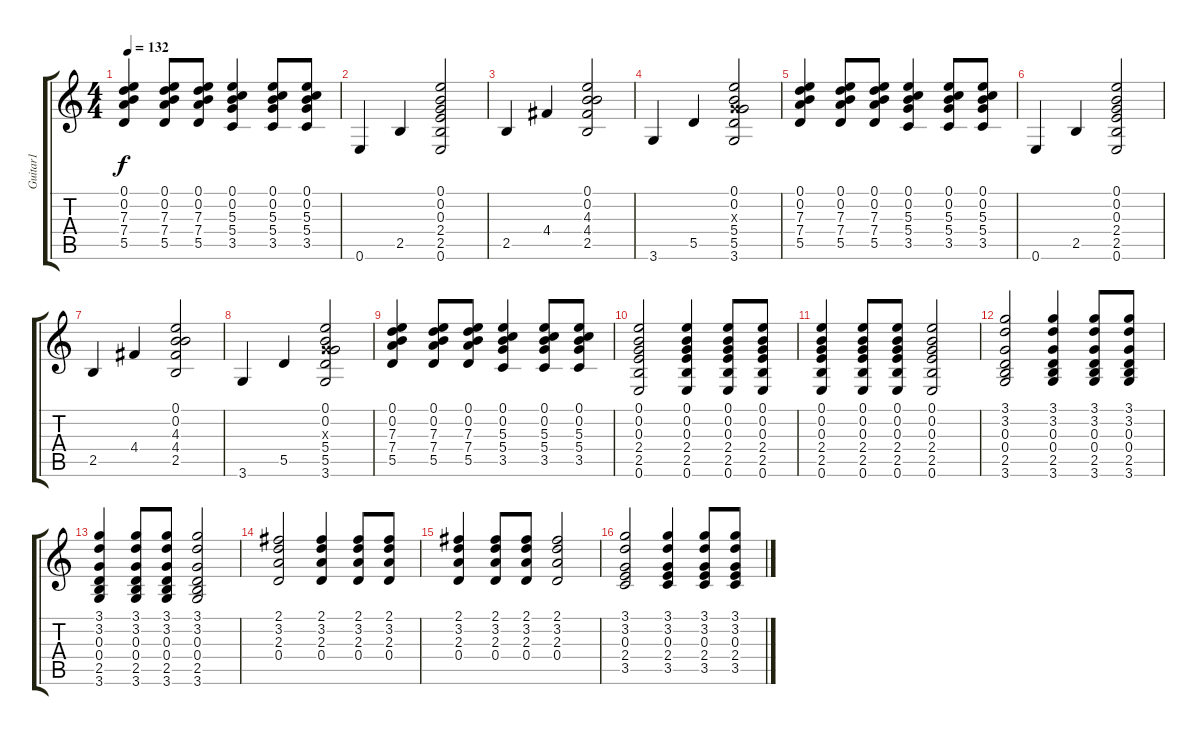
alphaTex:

\track ("Guitar1" "Guitar1") {instrument acousticguitarsteel}
\staff {score tabs}
\tuning (E4 B3 G3 D3 A2 E2) {hide}
\ts (4 4)
\tempo 132
\clef g2
\ks c
(0.1 0.2 7.3 7.4 5.5).4{dy f} (0.1 0.2 7.3 7.4 5.5).8 (0.1 0.2 7.3 7.4 5.5).8 (0.1 0.2 5.3 5.4 3.5).4 (0.1 0.2 5.3 5.4 3.5).8 (0.1 0.2 5.3 5.4 3.5).8 |
0.6.4 2.5.4 (0.1 0.2 0.3 2.4 2.5 0.6).2 |
2.5.4 4.4.4 (0.1 0.2 4.3 4.4 2.5).2 |
3.6.4 5.5.4 (0.1 0.2 0.3{x} 5.4 5.5 3.6).2 |
(0.1 0.2 7.3 7.4 5.5).4 (0.1 0.2 7.3 7.4 5.5).8 (0.1 0.2 7.3 7.4 5.5).8 (0.1 0.2 5.3 5.4 3.5).4 (0.1 0.2 5.3 5.4 3.5).8 (0.1 0.2 5.3 5.4 3.5).8 |
0.6.4 2.5.4 (0.1 0.2 0.3 2.4 2.5 0.6).2 |
2.5.4 4.4.4 (0.1 0.2 4.3 4.4 2.5).2 |
3.6.4 5.5.4 (0.1 0.2 0.3{x} 5.4 5.5 3.6).2 |
(0.1 0.2 7.3 7.4 5.5).4 (0.1 0.2 7.3 7.4 5.5).8 (0.1 0.2 7.3 7.4 5.5).8 (0.1 0.2 5.3 5.4 3.5).4 (0.1 0.2 5.3 5.4 3.5).8 (0.1 0.2 5.3 5.4 3.5).8 |
(0.1 0.2 0.3 2.4 2.5 0.6).2 (0.1 0.2 0.3 2.4 2.5 0.6).4 (0.1 0.2 0.3 2.4 2.5 0.6).8 (0.1 0.2 0.3 2.4 2.5 0.6).8 |
(0.1 0.2 0.3 2.4 2.5 0.6).4 (0.1 0.2 0.3 2.4 2.5 0.6).8 (0.1 0.2 0.3 2.4 2.5 0.6).8 (0.1 0.2 0.3 2.4 2.5 0.6).2 |
(3.1 3.2 0.3 0.4 2.5 3.6).2 (3.1 3.2 0.3 0.4 2.5 3.6).4 (3.1 3.2 0.3 0.4 2.5 3.6).8 (3.1 3.2 0.3 0.4 2.5 3.6).8 |
(3.1 3.2 0.3 0.4 2.5 3.6).4 (3.1 3.2 0.3 0.4 2.5 3.6).8 (3.1 3.2 0.3 0.4 2.5 3.6).8 (3.1 3.2 0.3 0.4 2.5 3.6).2 |
(2.1 3.2 2.3 0.4).2 (2.1 3.2 2.3 0.4).4 (2.1 3.2 2.3 0.4).8 (2.1 3.2 2.3 0.4).8 |
(2.1 3.2 2.3 0.4).4 (2.1 3.2 2.3 0.4).8 (2.1 3.2 2.3 0.4).8 (2.1 3.2 2.3 0.4).2 |
(3.1 3.2 0.3 2.4 3.5).2 (3.1 3.2 0.3 2.4 3.5).4 (3.1 3.2 0.3 2.4 3.5).8 (3.1 3.2 0.3 2.4 3.5).8
